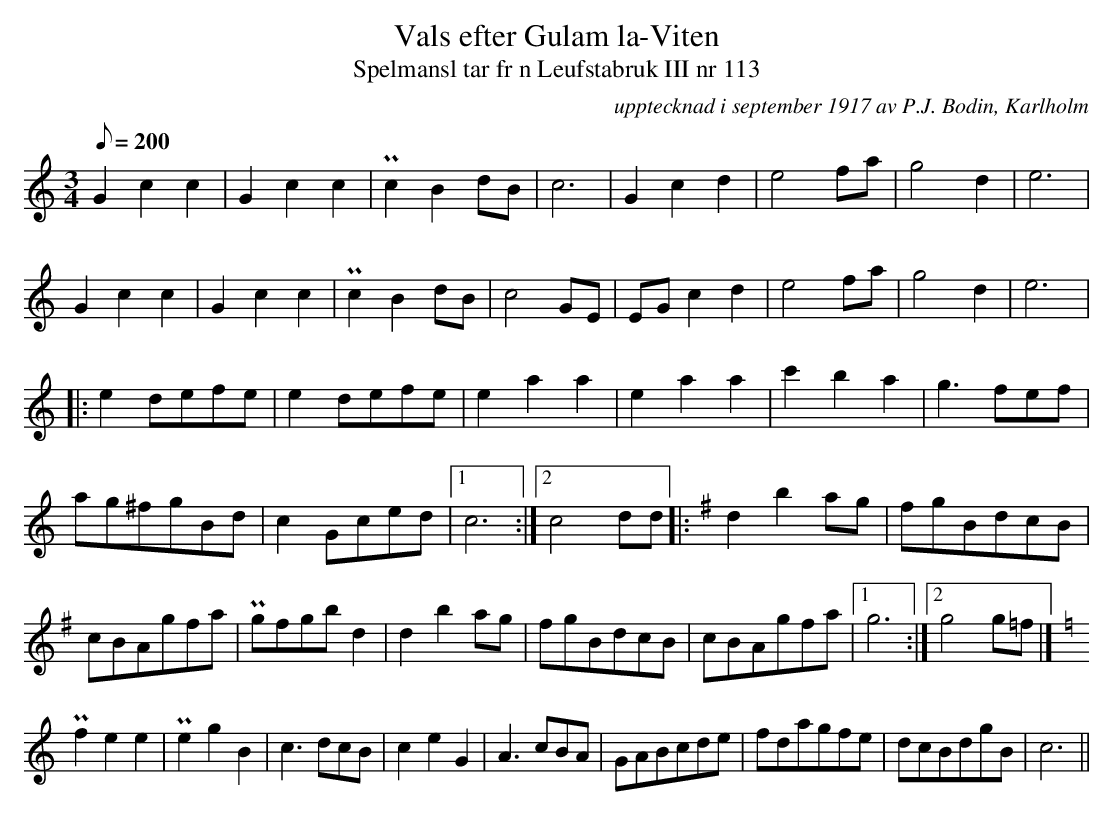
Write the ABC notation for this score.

X:1
T:Vals efter Gulam la-Viten
T:Spelmansl tar fr n Leufstabruk III nr 113
O:upptecknad i september 1917 av P.J. Bodin, Karlholm
L:1/8
M:3/4
Q:200
K:C
G2 c2 c2 | G2 c2 c2 | Pc2 B2 dB | c6 | G2 c2 d2 | e4 fa | g4 d2 | e6 |
G2 c2 c2 | G2 c2 c2 | Pc2 B2 dB | c4 GE | EG c2 d2 | e4 fa | g4 d2 | e6 |:
e2 defe | e2 defe | e2 a2 a2 | e2 a2 a2 | c'2 b2 a2 | g3 fef |
ag^fgBd | c2 Gced |1 c6 :|2 c4 dd [K:G] |: d2 b2 ag | fgBdcB |
cBAgfa | Pgfgb d2 | d2 b2 ag | fgBdcB | cBAgfa |1 g6 :|2 g4 g=f |] [K:C]
Pf2 e2 e2 | Pe2 g2 B2 | c3 dcB | c2 e2 G2 | A3 cBA | GABcde | fdagfe | dcBdgB | c6 ||
